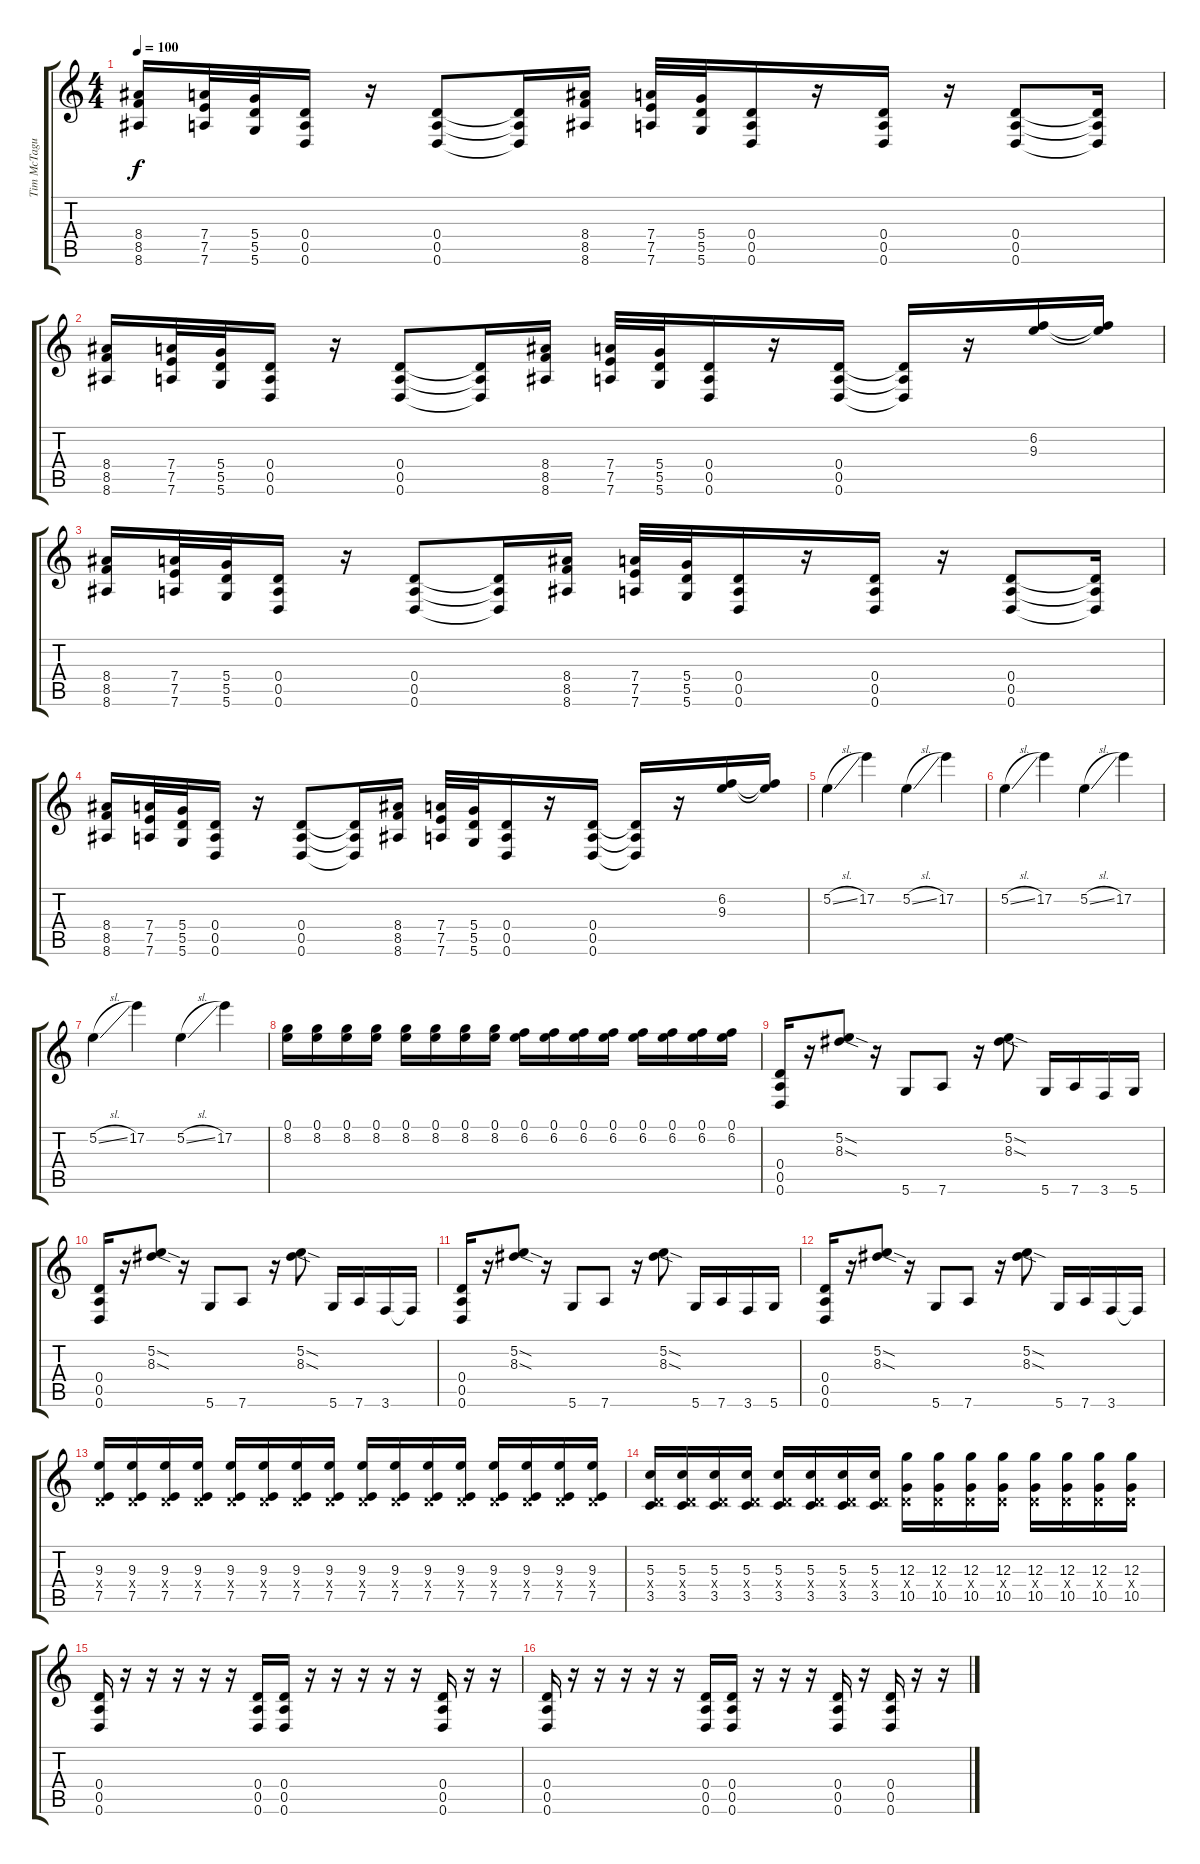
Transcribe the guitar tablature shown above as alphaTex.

\track ("Tim McTague" "Tim McTagu") {instrument distortionguitar}
\staff {score tabs}
\tuning (E4 B3 G3 D3 A2 D2) {hide}
\ts (4 4)
\tempo 100
\clef g2
\ks c
(8.4 8.5 8.6).16{dy f} (7.4 7.5 7.6).32 (5.4 5.5 5.6).32 (0.4 0.5 0.6).16 r.16 (0.4 0.5 0.6).8 (0.4{t} 0.5{t} 0.6{t}).16 (8.4 8.5 8.6).16 (7.4 7.5 7.6).32 (5.4 5.5 5.6).32 (0.4 0.5 0.6).16 r.16 (0.4 0.5 0.6).16 r.16 (0.4 0.5 0.6).8 (0.4{t} 0.5{t} 0.6{t}).16 |
(8.4 8.5 8.6).16 (7.4 7.5 7.6).32 (5.4 5.5 5.6).32 (0.4 0.5 0.6).16 r.16 (0.4 0.5 0.6).8 (0.4{t} 0.5{t} 0.6{t}).16 (8.4 8.5 8.6).16 (7.4 7.5 7.6).32 (5.4 5.5 5.6).32 (0.4 0.5 0.6).16 r.16 (0.4 0.5 0.6).16 (0.4{t} 0.5{t} 0.6{t}).16 r.16 (6.2 9.3).16 (6.2{t} 9.3{t}).16 |
(8.4 8.5 8.6).16 (7.4 7.5 7.6).32 (5.4 5.5 5.6).32 (0.4 0.5 0.6).16 r.16 (0.4 0.5 0.6).8 (0.4{t} 0.5{t} 0.6{t}).16 (8.4 8.5 8.6).16 (7.4 7.5 7.6).32 (5.4 5.5 5.6).32 (0.4 0.5 0.6).16 r.16 (0.4 0.5 0.6).16 r.16 (0.4 0.5 0.6).8 (0.4{t} 0.5{t} 0.6{t}).16 |
(8.4 8.5 8.6).16 (7.4 7.5 7.6).32 (5.4 5.5 5.6).32 (0.4 0.5 0.6).16 r.16 (0.4 0.5 0.6).8 (0.4{t} 0.5{t} 0.6{t}).16 (8.4 8.5 8.6).16 (7.4 7.5 7.6).32 (5.4 5.5 5.6).32 (0.4 0.5 0.6).16 r.16 (0.4 0.5 0.6).16 (0.4{t} 0.5{t} 0.6{t}).16 r.16 (6.2 9.3).16 (6.2{t} 9.3{t}).16 |
5.2{sl}.4 17.2.4 5.2{sl}.4 17.2.4 |
5.2{sl}.4 17.2.4 5.2{sl}.4 17.2.4 |
5.2{sl}.4 17.2.4 5.2{sl}.4 17.2.4 |
(0.1 8.2).16 (0.1 8.2).16 (0.1 8.2).16 (0.1 8.2).16 (0.1 8.2).16 (0.1 8.2).16 (0.1 8.2).16 (0.1 8.2).16 (0.1 6.2).16 (0.1 6.2).16 (0.1 6.2).16 (0.1 6.2).16 (0.1 6.2).16 (0.1 6.2).16 (0.1 6.2).16 (0.1 6.2).16 |
(0.4 0.5 0.6).16 r.16 (5.2{sod} 8.3{sod}).8 r.16 5.6.8 7.6.8 r.16 (5.2{sod} 8.3{sod}).8 5.6.16 7.6.16 3.6.16 5.6.16 |
(0.4 0.5 0.6).16 r.16 (5.2{sod} 8.3{sod}).8 r.16 5.6.8 7.6.8 r.16 (5.2{sod} 8.3{sod}).8 5.6.16 7.6.16 3.6.16 3.6{t}.16 |
(0.4 0.5 0.6).16 r.16 (5.2{sod} 8.3{sod}).8 r.16 5.6.8 7.6.8 r.16 (5.2{sod} 8.3{sod}).8 5.6.16 7.6.16 3.6.16 5.6.16 |
(0.4 0.5 0.6).16 r.16 (5.2{sod} 8.3{sod}).8 r.16 5.6.8 7.6.8 r.16 (5.2{sod} 8.3{sod}).8 5.6.16 7.6.16 3.6.16 3.6{t}.16 |
(9.3 0.4{x} 7.5).16 (9.3 0.4{x} 7.5).16 (9.3 0.4{x} 7.5).16 (9.3 0.4{x} 7.5).16 (9.3 0.4{x} 7.5).16 (9.3 0.4{x} 7.5).16 (9.3 0.4{x} 7.5).16 (9.3 0.4{x} 7.5).16 (9.3 0.4{x} 7.5).16 (9.3 0.4{x} 7.5).16 (9.3 0.4{x} 7.5).16 (9.3 0.4{x} 7.5).16 (9.3 0.4{x} 7.5).16 (9.3 0.4{x} 7.5).16 (9.3 0.4{x} 7.5).16 (9.3 0.4{x} 7.5).16 |
(5.3 0.4{x} 3.5).16 (5.3 0.4{x} 3.5).16 (5.3 0.4{x} 3.5).16 (5.3 0.4{x} 3.5).16 (5.3 0.4{x} 3.5).16 (5.3 0.4{x} 3.5).16 (5.3 0.4{x} 3.5).16 (5.3 0.4{x} 3.5).16 (12.3 0.4{x} 10.5).16 (12.3 0.4{x} 10.5).16 (12.3 0.4{x} 10.5).16 (12.3 0.4{x} 10.5).16 (12.3 0.4{x} 10.5).16 (12.3 0.4{x} 10.5).16 (12.3 0.4{x} 10.5).16 (12.3 0.4{x} 10.5).16 |
(0.4 0.5 0.6).16 r.16 r.16 r.16 r.16 r.16 (0.4 0.5 0.6).16 (0.4 0.5 0.6).16 r.16 r.16 r.16 r.16 r.16 (0.4 0.5 0.6).16 r.16 r.16 |
(0.4 0.5 0.6).16 r.16 r.16 r.16 r.16 r.16 (0.4 0.5 0.6).16 (0.4 0.5 0.6).16 r.16 r.16 r.16 (0.4 0.5 0.6).16 r.16 (0.4 0.5 0.6).16 r.16 r.16
